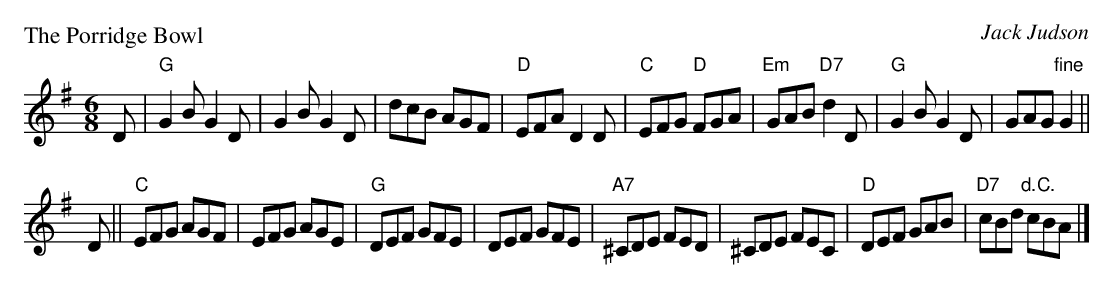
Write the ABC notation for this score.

X:1
P: The Porridge Bowl
C: Jack Judson
M: 6/8
L: 1/8
K: G
D \
| "G"G2B G2D | G2B G2D | dcB AGF | "D"EFA D2D \
| "C"EFG "D"FGA | "Em"GAB "D7"d2D | "G"G2B G2D | GAG "fine"G2 ||
D \
|| "C"EFG AGF | EFG AGE | "G"DEF GFE | DEF GFE \
| "A7"^CDE FED | ^CDE FEC | "D"DEF GAB | "D7"cBd "d.C."cBA |]
